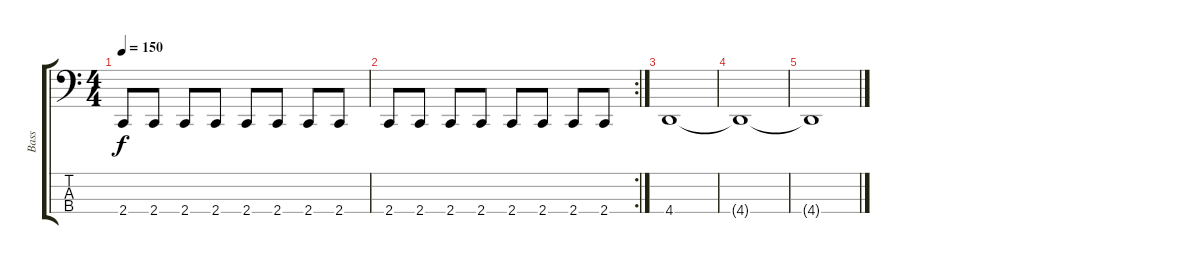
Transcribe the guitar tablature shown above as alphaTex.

\track ("Bass" "Bass") {solo instrument electricbasspick}
\staff {score tabs}
\tuning (Eb2 Bb1 F1 Bb0) {hide}
\ts (4 4)
\tempo 150
\clef f4
\ks c
2.4.8{dy f} 2.4.8 2.4.8 2.4.8 2.4.8 2.4.8 2.4.8 2.4.8 |
\rc 2
2.4.8 2.4.8 2.4.8 2.4.8 2.4.8 2.4.8 2.4.8 2.4.8 |
4.4.1 |
4.4{t}.1 |
4.4{t}.1
